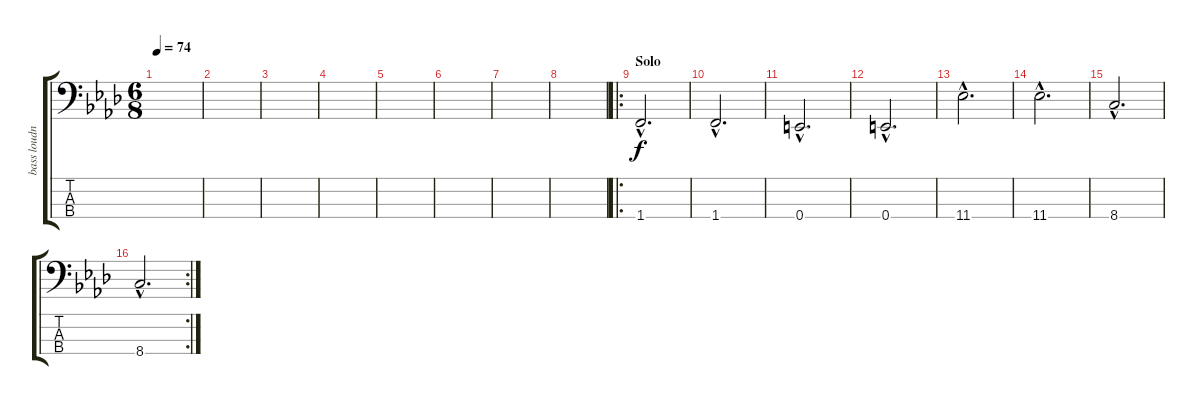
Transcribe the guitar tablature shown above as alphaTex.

\track ("bass loudness" "bass loudn") {instrument electricbasspick}
\staff {score tabs}
\tuning (G2 D2 A1 E1) {hide}
\ts (6 8)
\tempo 74
\clef f4
\ks ab
|
|
|
|
|
|
|
|
\ro
\section ("" "Solo")
1.4{hac}.2{d} |
1.4{hac}.2{d} |
0.4{hac}.2{d} |
0.4{hac}.2{d} |
11.4{hac}.2{d} |
11.4{hac}.2{d} |
8.4{hac}.2{d} |
\rc 2
8.4{hac}.2{d}
